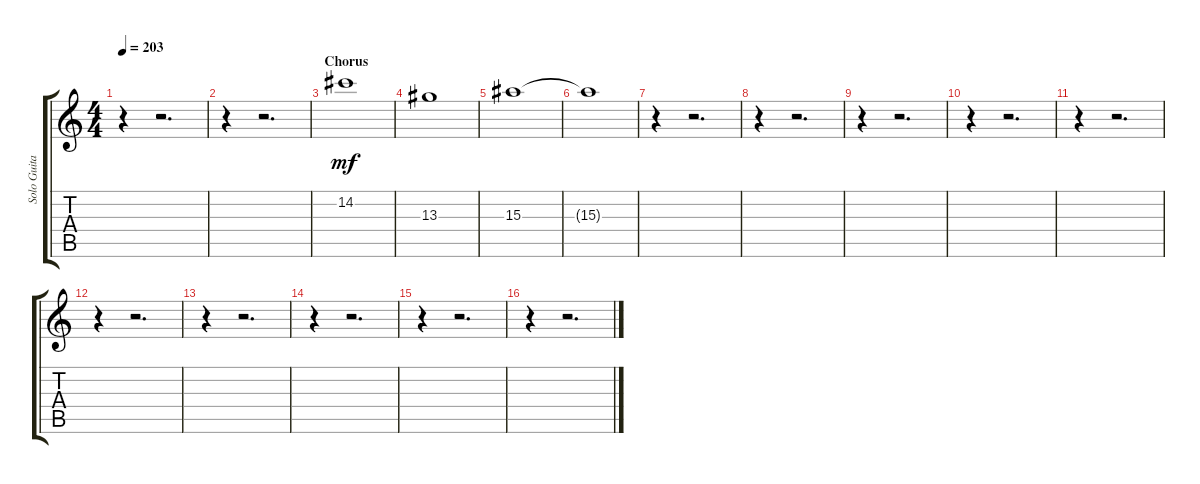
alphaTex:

\track ("Solo Guitar" "Solo Guita") {instrument distortionguitar}
\staff {score tabs}
\tuning (E4 B3 G3 D3 A2 E2) {hide}
\ts (4 4)
\tempo 203
\clef g2
\ks c
r.4{dy mf} r.2{d} |
r.4 r.2{d} |
\section ("" "Chorus")
14.2.1 |
13.3.1 |
15.3.1 |
15.3{t}.1 |
r.4 r.2{d} |
r.4 r.2{d} |
r.4 r.2{d} |
r.4 r.2{d} |
r.4 r.2{d} |
r.4 r.2{d} |
r.4 r.2{d} |
r.4 r.2{d} |
r.4 r.2{d} |
r.4 r.2{d}
